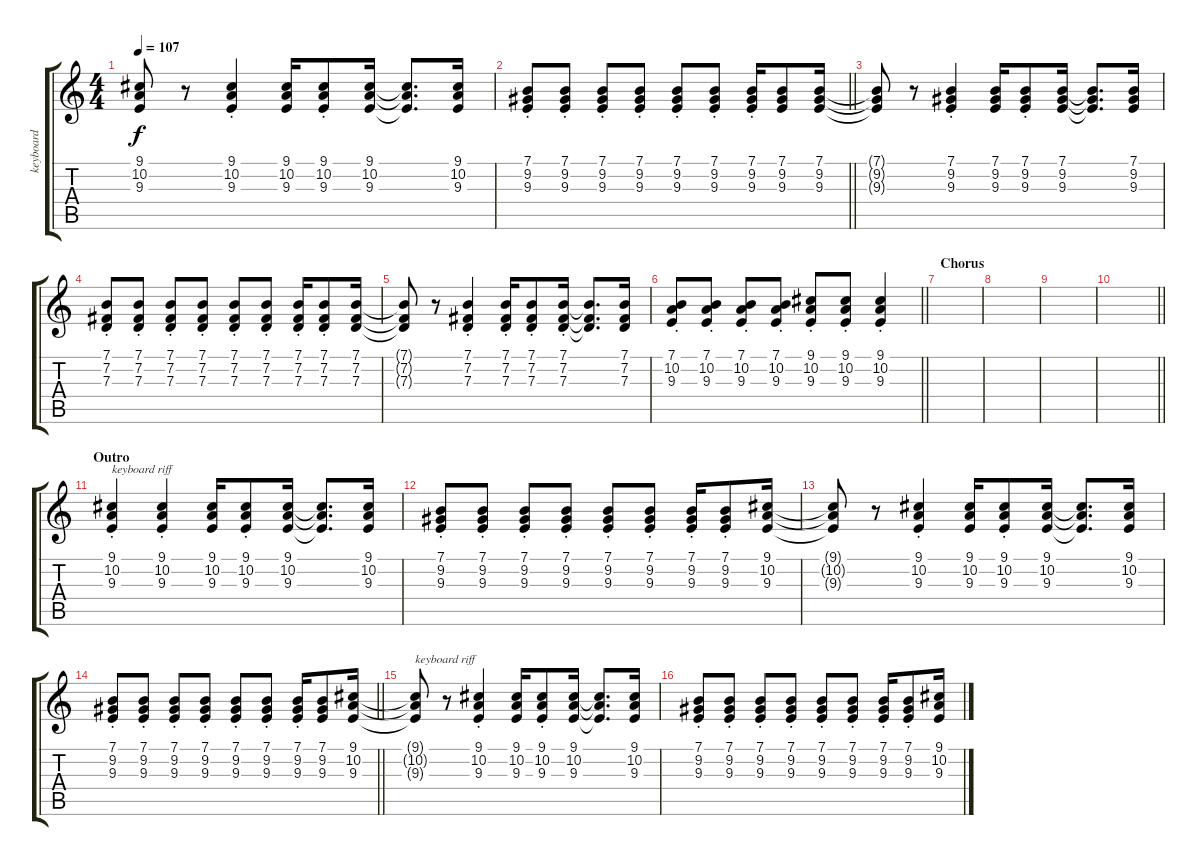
\track ("keyboard" "keyboard") {instrument synthstrings1}
\staff {score tabs}
\tuning (E4 B3 G3 D3 A2 E2) {hide}
\ts (4 4)
\tempo 107
\clef g2
\ks c
(9.1{t} 10.2{t} 9.3{t}).8{dy f} r.8 (9.1{st} 10.2{st} 9.3{st}).4 (9.1 10.2 9.3).16 (9.1{st} 10.2{st} 9.3{st}).8 (9.1 10.2 9.3).16 (9.1{t} 10.2{t} 9.3{t}).8{d} (9.1 10.2 9.3).16 |
\barLineRight lightlight
(7.1{st} 9.2{st} 9.3{st}).8 (7.1{st} 9.2{st} 9.3{st}).8 (7.1{st} 9.2{st} 9.3{st}).8 (7.1{st} 9.2{st} 9.3{st}).8 (7.1{st} 9.2{st} 9.3{st}).8 (7.1{st} 9.2{st} 9.3{st}).8 (7.1{st} 9.2{st} 9.3{st}).16 (7.1 9.2 9.3).8 (7.1 9.2 9.3).16 |
(7.1{t} 9.2{t} 9.3{t}).8 r.8 (7.1{st} 9.2{st} 9.3{st}).4 (7.1 9.2 9.3).16 (7.1{st} 9.2{st} 9.3{st}).8 (7.1 9.2 9.3).16 (7.1{t} 9.2{t} 9.3{t}).8{d} (7.1 9.2 9.3).16 |
(7.1{st} 7.2{st} 7.3{st}).8 (7.1{st} 7.2{st} 7.3{st}).8 (7.1{st} 7.2{st} 7.3{st}).8 (7.1{st} 7.2{st} 7.3{st}).8 (7.1{st} 7.2{st} 7.3{st}).8 (7.1{st} 7.2{st} 7.3{st}).8 (7.1{st} 7.2{st} 7.3{st}).16 (7.1{st} 7.2{st} 7.3{st}).8 (7.1 7.2 7.3).16 |
(7.1{t} 7.2{t} 7.3{t}).8 r.8 (7.1{st} 7.2{st} 7.3{st}).4 (7.1{st} 7.2{st} 7.3{st}).16 (7.1{st} 7.2{st} 7.3{st}).8 (7.1{st} 7.2{st} 7.3{st}).16 (7.1{t} 7.2{t} 7.3{t}).8{d} (7.1 7.2 7.3).16 |
\barLineRight lightlight
(7.1{st} 10.2{st} 9.3{st}).8 (7.1{st} 10.2{st} 9.3{st}).8 (7.1{st} 10.2{st} 9.3{st}).8 (7.1{st} 10.2{st} 9.3{st}).8 (9.1{st} 10.2{st} 9.3{st}).8 (9.1{st} 10.2{st} 9.3{st}).8 (9.1{st} 10.2{st} 9.3{st}).4 |
\section ("" "Chorus")
|
|
|
\barLineRight lightlight
|
\section ("" "Outro")
(9.1{st} 10.2{st} 9.3{st}).4{txt "keyboard riff"} (9.1{st} 10.2{st} 9.3{st}).4 (9.1 10.2 9.3).16 (9.1{st} 10.2{st} 9.3{st}).8 (9.1 10.2 9.3).16 (9.1{t} 10.2{t} 9.3{t}).8{d} (9.1 10.2 9.3).16 |
(7.1{st} 9.2{st} 9.3{st}).8 (7.1{st} 9.2{st} 9.3{st}).8 (7.1{st} 9.2{st} 9.3{st}).8 (7.1{st} 9.2{st} 9.3{st}).8 (7.1{st} 9.2{st} 9.3{st}).8 (7.1{st} 9.2{st} 9.3{st}).8 (7.1{st} 9.2{st} 9.3{st}).16 (7.1{st} 9.2{st} 9.3{st}).8 (9.1 10.2 9.3).16 |
(9.1{t} 10.2{t} 9.3{t}).8 r.8 (9.1{st} 10.2{st} 9.3{st}).4 (9.1 10.2 9.3).16 (9.1{st} 10.2{st} 9.3{st}).8 (9.1 10.2 9.3).16 (9.1{t} 10.2{t} 9.3{t}).8{d} (9.1 10.2 9.3).16 |
\barLineRight lightlight
(7.1{st} 9.2{st} 9.3{st}).8 (7.1{st} 9.2{st} 9.3{st}).8 (7.1{st} 9.2{st} 9.3{st}).8 (7.1{st} 9.2{st} 9.3{st}).8 (7.1{st} 9.2{st} 9.3{st}).8 (7.1{st} 9.2{st} 9.3{st}).8 (7.1{st} 9.2{st} 9.3{st}).16 (7.1 9.2 9.3).8 (9.1 10.2 9.3).16 |
(9.1{t} 10.2{t} 9.3{t}).8{txt "keyboard riff"} r.8 (9.1{st} 10.2{st} 9.3{st}).4 (9.1 10.2 9.3).16 (9.1{st} 10.2{st} 9.3{st}).8 (9.1 10.2 9.3).16 (9.1{t} 10.2{t} 9.3{t}).8{d} (9.1 10.2 9.3).16 |
(7.1{st} 9.2{st} 9.3{st}).8 (7.1{st} 9.2{st} 9.3{st}).8 (7.1{st} 9.2{st} 9.3{st}).8 (7.1{st} 9.2{st} 9.3{st}).8 (7.1{st} 9.2{st} 9.3{st}).8 (7.1{st} 9.2{st} 9.3{st}).8 (7.1{st} 9.2{st} 9.3{st}).16 (7.1{st} 9.2{st} 9.3{st}).8 (9.1 10.2 9.3).16
